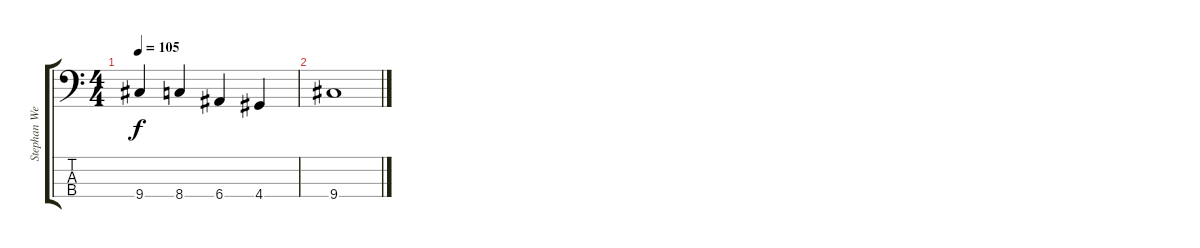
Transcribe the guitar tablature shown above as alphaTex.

\track ("Stephan Weidner" "Stephan We") {instrument electricbasspick}
\staff {score tabs}
\tuning (G2 D2 A1 E1) {hide}
\ts (4 4)
\tempo 105
\clef f4
\ks c
9.4.4{dy f} 8.4.4 6.4.4 4.4.4 |
9.4.1
